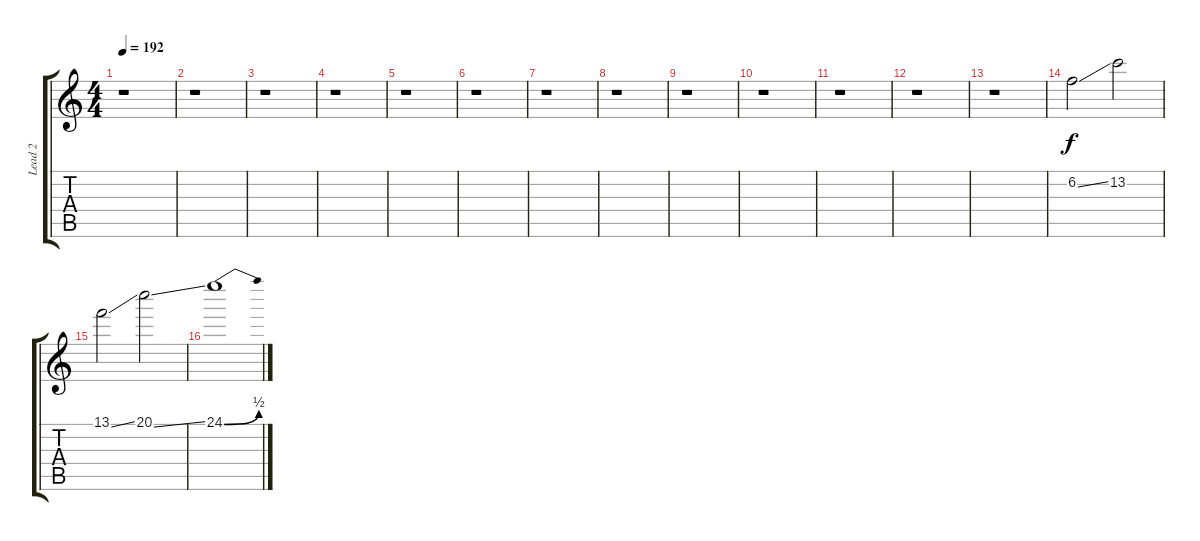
\track ("Lead 2" "Lead 2") {instrument distortionguitar}
\staff {score tabs}
\tuning (E4 B3 G3 D3 A2 E2) {hide}
\ts (4 4)
\tempo 192
\clef g2
\ks c
r.1{dy f} |
r.1 |
r.1 |
r.1 |
r.1 |
r.1 |
r.1 |
r.1 |
r.1 |
r.1 |
r.1 |
r.1 |
r.1 |
6.2{ss}.2 13.2.2 |
13.1{ss}.2 20.1{ss}.2 |
24.1{be (bend 0 0 60 2)}.1
